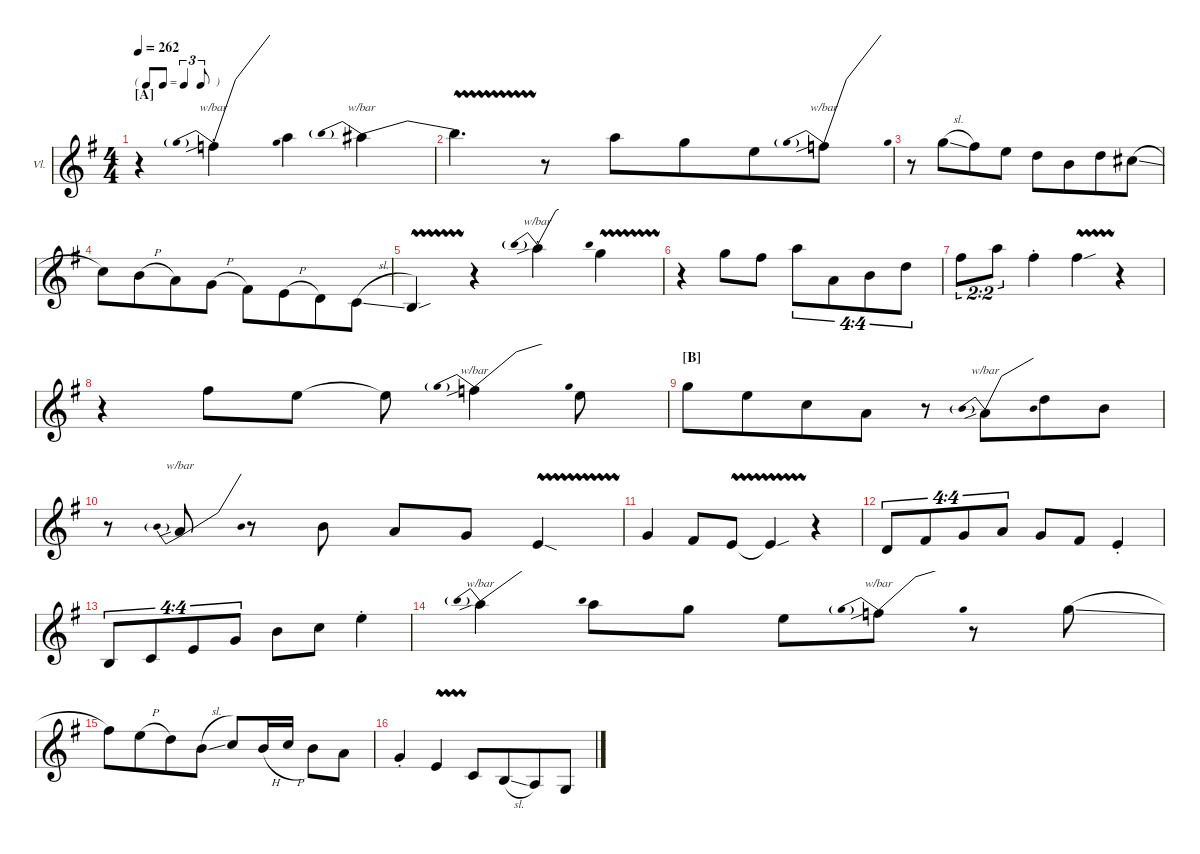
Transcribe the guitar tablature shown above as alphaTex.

\hideDynamics
\bracketExtendMode groupsimilarinstruments
\firstSystemTrackNameOrientation horizontal
\otherSystemsTrackNameOrientation horizontal
\track ("Violin" "Vl.") {instrument violin}
\staff {score}
\tuning (E5 A4 D4 G3)
\ts (4 4)
\tf triplet8th
\section ("A" "")
\tempo 262
\clef g2
\scale
0.265691
\ks g
r.4{dy mf instrument violin} 3.1{sib st}.4{tbe (predivedive default 0 -4 30 0)} 5.1.4 7.1.4{tbe (predivedive default 0 -2 30 0)} |
\scale
0.210524 7.1{vw t}.4{d} r.8 5.1.8 3.1.8{beam merge} 0.1.8 3.1{sib}.8{tbe (predivedive default 0 -4 51 0)} |
\scale
0.257785 r.8 3.1{sl}.8{beam merge} 2.1.8 0.1.8 5.2.8 2.2.8{beam merge} 5.2.8 4.2{sl}.8 |
\scale
0.265368 3.2.8{beam invert} 2.2{h}.8{beam merge} 0.2.8 5.3{h}.8 4.3.8{beam invert} 2.3{h}.8{beam merge} 0.3.8 5.4{sl}.8 |
\scale
0.25 4.4{vw sou}.4 r.4 7.1{sib st}.4{tbe (predivedive default 0 -4 30 0)} 10.2{vw}.4 |
\scale
0.25 r.4 3.1.8 2.1.8 5.1.8{tu (4 4)} 0.2.8{tu (4 4) beam merge} 2.2.8{tu (4 4)} 5.2.8{tu (4 4)} |
\scale
0.25 2.1.8{tu (2 2)} 5.1.8{tu (2 2)} 2.1{st}.4 2.1{vw sou}.4 r.4 |
\scale
0.25 r.4 2.1.8 0.1.8 0.1{t}.8 3.1{sib}.4{tbe (predivedive default 0 -4 52.199999999999996 0)} 0.1.8 |
\section ("B" "")
\scale
0.25 3.1.8 0.1.8{beam merge} 3.2.8 0.2.8 r.8 2.2{sib}.8{tbe (predivedive default 0 -4 30 0) beam merge} 5.2.8 2.2.8 |
\scale
0.25 r.8 2.2{sib}.8{tbe (predivedive default 0 -4 30 0)} r.8 2.2.8 0.2.8 5.3.8 2.3{vw sod}.4 |
\scale
0.25 5.3.4 4.3.8 2.3{vw}.8 2.3{vw sou t}.4 r.4 |
\scale
0.25 0.3.8{tu (4 4)} 4.3.8{tu (4 4) beam merge} 5.3.8{tu (4 4)} 0.2.8{tu (4 4)} 5.3.8 4.3.8 2.3{st}.4 |
\scale
0.25 4.4.8{tu (4 4)} 5.4.8{tu (4 4) beam merge} 2.3.8{tu (4 4)} 5.3.8{tu (4 4)} 2.2.8 3.2.8 0.1{st}.4 |
\scale
0.25 7.1{sib}.4{tbe (predivedive default 0 -4 43.8 0)} 5.1.8 3.1.8 0.1.8 3.1{sib}.8{tbe (predivedive default 0 -4 30 0)} r.8 3.1{sl}.8 |
\scale
0.25 2.1.8 7.2{h}.8{beam merge} 5.2.8 2.2{sl}.8 3.2.8 2.2{h}.16{dy mp} 3.2{h}.16 2.2.8{dy mf beam invert} 0.2.8 |
\scale
0.25 5.3{st}.4 2.3{vw}.4 5.4.8 4.4{sl}.8{beam merge} 2.4.8 0.4.8
